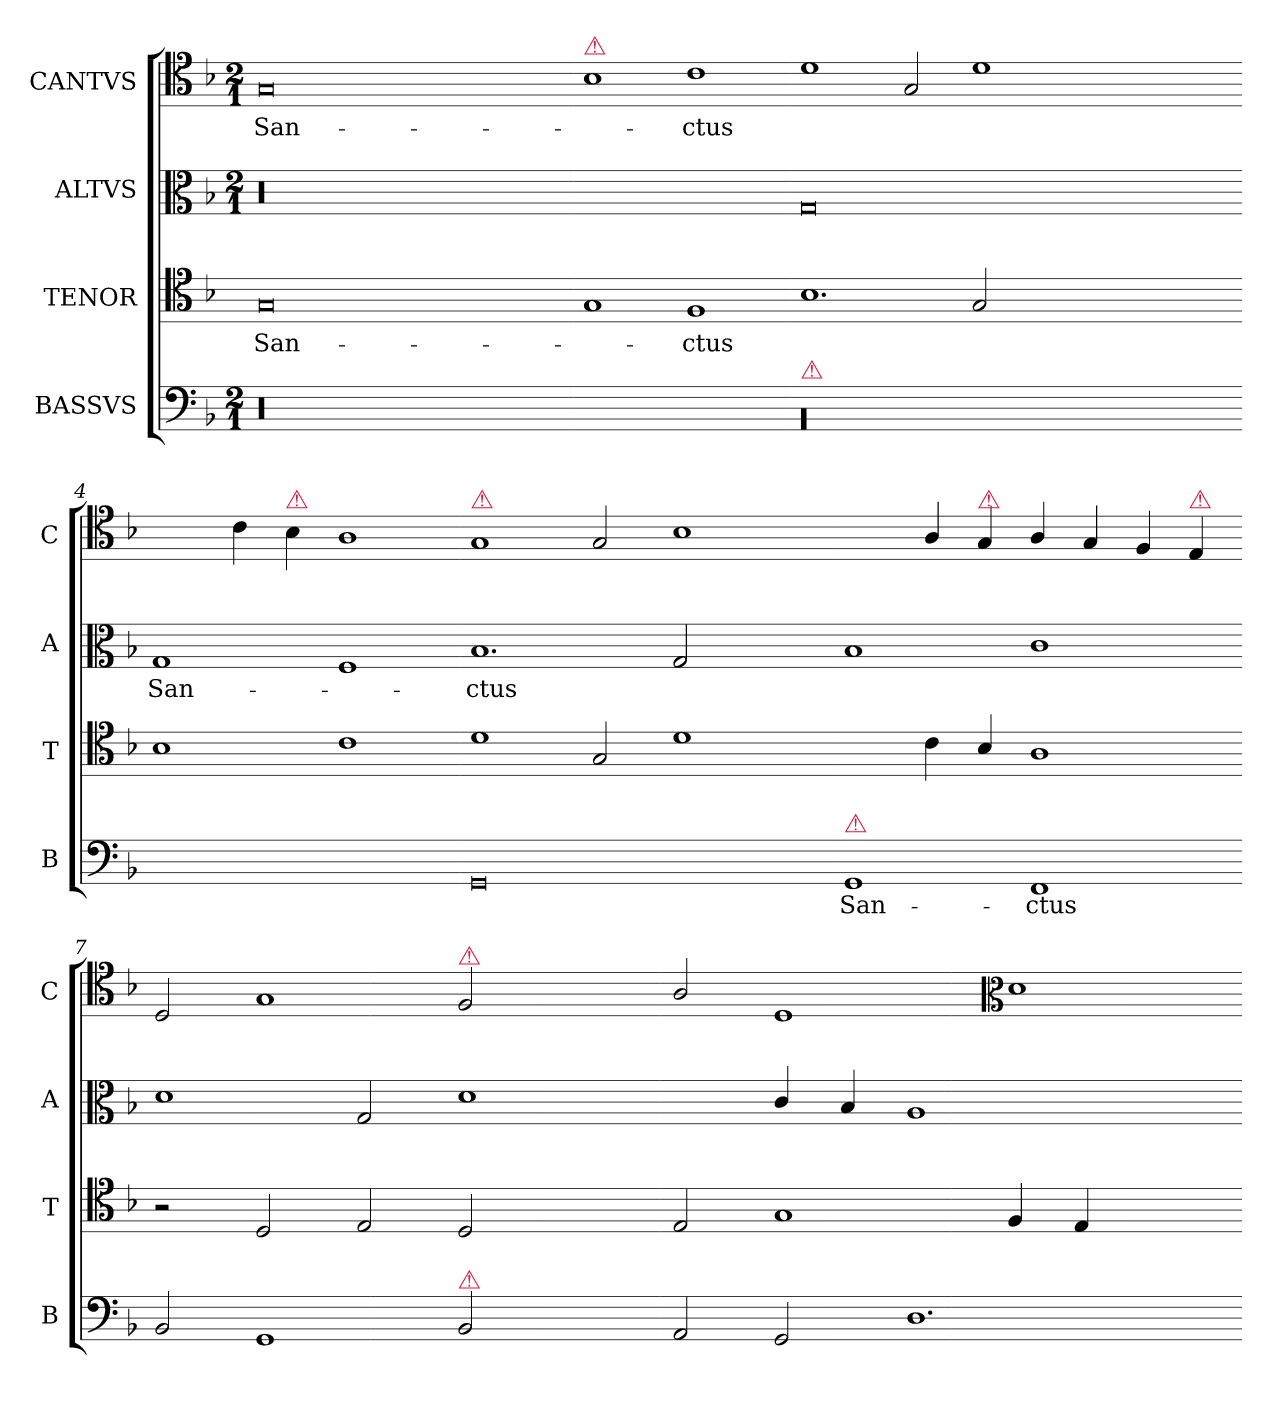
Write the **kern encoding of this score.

**kern	**text	**kern	**text	**kern	**text	**kern	**text
*part4	*part4	*part3	*part3	*part2	*part2	*part1	*part1
*staff4	*staff4	*staff3	*staff3	*staff2	*staff2	*staff1	*staff1
*I"BASSVS	*	*I"TENOR	*	*I"ALTVS	*	*I"CANTVS	*
*I'B	*	*I'T	*	*I'A	*	*I'C	*
*clefF4	*	*clefC4	*	*clefC3	*	*clefC4	*
*k[b-]	*	*k[b-]	*	*k[b-]	*	*k[b-]	*
*d:	*	*d:	*	*d:	*	*d:	*
*M2/1	*	*	*	*M2/1	*	*M2/1	*
=1	=1	=1	=1	=1	=1	=1	=1
00r	.	0G	San-	00r	.	0G	San-
.	.	0ryy	.	.	.	0ryy	.
=2-	=2-	=2-	=2-	=2-	=2-	=2-	=2-
!	!	!	!	!	!	!LO:TX:a:color=crimson:t=⚠	!
0ryy	.	1G	.	0ryy	.	1B-	.
.	.	1F	-ctus	.	.	1c	-ctus
=3-	=3-	=3-	=3-	=3-	=3-	=3-	=3-
!LO:TX:a:color=crimson:t=⚠	!	!	!	!	!	!	!
00rBB	.	1.B-	.	0G	.	1d	.
.	.	.	.	.	.	2G/	.
.	.	2G/	.	.	.	1d\	.
.	.	0ryy	.	0ryy	.	.	.
.	.	.	.	.	.	1.ryy	.
=4-	=4-	=4-	=4-	=4-	=4-	=4-	=4-
0ryy	.	1B-	.	1G	San-	2ryy	.
.	.	.	.	.	.	4c\	.
!	!	!	!	!	!	!LO:TX:a:color=crimson:t=⚠	!
.	.	.	.	.	.	4B-\	.
.	.	1c	.	1F	.	1A	.
=5-	=5-	=5-	=5-	=5-	=5-	=5-	=5-
!	!	!	!	!	!	!LO:TX:a:color=crimson:t=⚠	!
0GG	.	1d	.	1.B-	-ctus	1G	.
.	.	2G/	.	.	.	2G/	.
.	.	1d\	.	2G/	.	1B-\	.
2ryy	.	.	.	2ryy	.	.	.
=6-	=6-	=6-	=6-	=6-	=6-	=6-	=6-
!LO:TX:a:color=crimson:t=⚠	!	!	!	!	!	!	!
1GG	San-	2ryy	.	1B-	.	2ryy	.
.	.	4c\	.	.	.	4A/	.
!	!	!	!	!	!	!LO:TX:a:color=crimson:t=⚠	!
.	.	4B-/	.	.	.	4G/	.
1FF	-ctus	1A	.	1c	.	4A/	.
.	.	.	.	.	.	4G/	.
.	.	.	.	.	.	4F/	.
!	!	!	!	!	!	!LO:TX:a:color=crimson:t=⚠	!
.	.	.	.	.	.	4E/	.
=7-	=7-	=7-	=7-	=7-	=7-	=7-	=7-
2BB-/	.	2r	.	1d	.	2D/	.
1GG	.	2D/	.	.	.	1G	.
.	.	2E/	.	2G/	.	.	.
!	!	!	!	!	!	!LO:TX:a:color=crimson:t=⚠	!
!LO:TX:a:color=crimson:t=⚠	!	!	!	!	!	!	!
2BB-/	.	2D/	.	1d\	.	2F/	.
2ryy	.	2ryy	.	.	.	2ryy	.
=8-	=8-	=8-	=8-	=8-	=8-	=8-	=8-
2AA/	.	2E/	.	2ryy	.	2A/	.
2GG/	.	1G	.	4c/	.	1D	.
.	.	.	.	4B-/	.	.	.
1.D	.	.	.	1A	.	.	.
*	*	*	*	*	*	*clefC3	*
.	.	4F/	.	.	.	1d\	.
.	.	4E/	.	.	.	.	.
.	.	2ryy	.	2ryy	.	.	.
=-	=-	=-	=-	=-	=-	=-	=-
*-	*-	*-	*-	*-	*-	*-	*-
